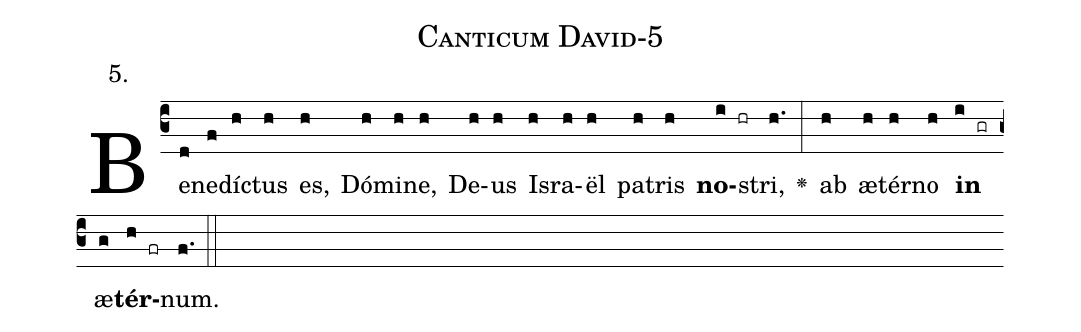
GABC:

name: Canticum David-5;
annotation: 5.;
%%
(c3)Be(d)ne(f)dí(h)ctus(h) es,(h) Dó(h)mi(h)ne,(h) De(h)us(h) Is(h)ra(h)ël(h) pa(h)tris(h) <b>no</b>(i hr)stri,(h.) <v>\greheightstar</v>(:) ab(h) æ(h)tér(h)no(h) <b>in</b>(i gr) æ(g)<b>tér</b>(h fr)num.(f.) (::)


%E(h) u(h) o(i) u(g) a(h) e.(f.) (::)
